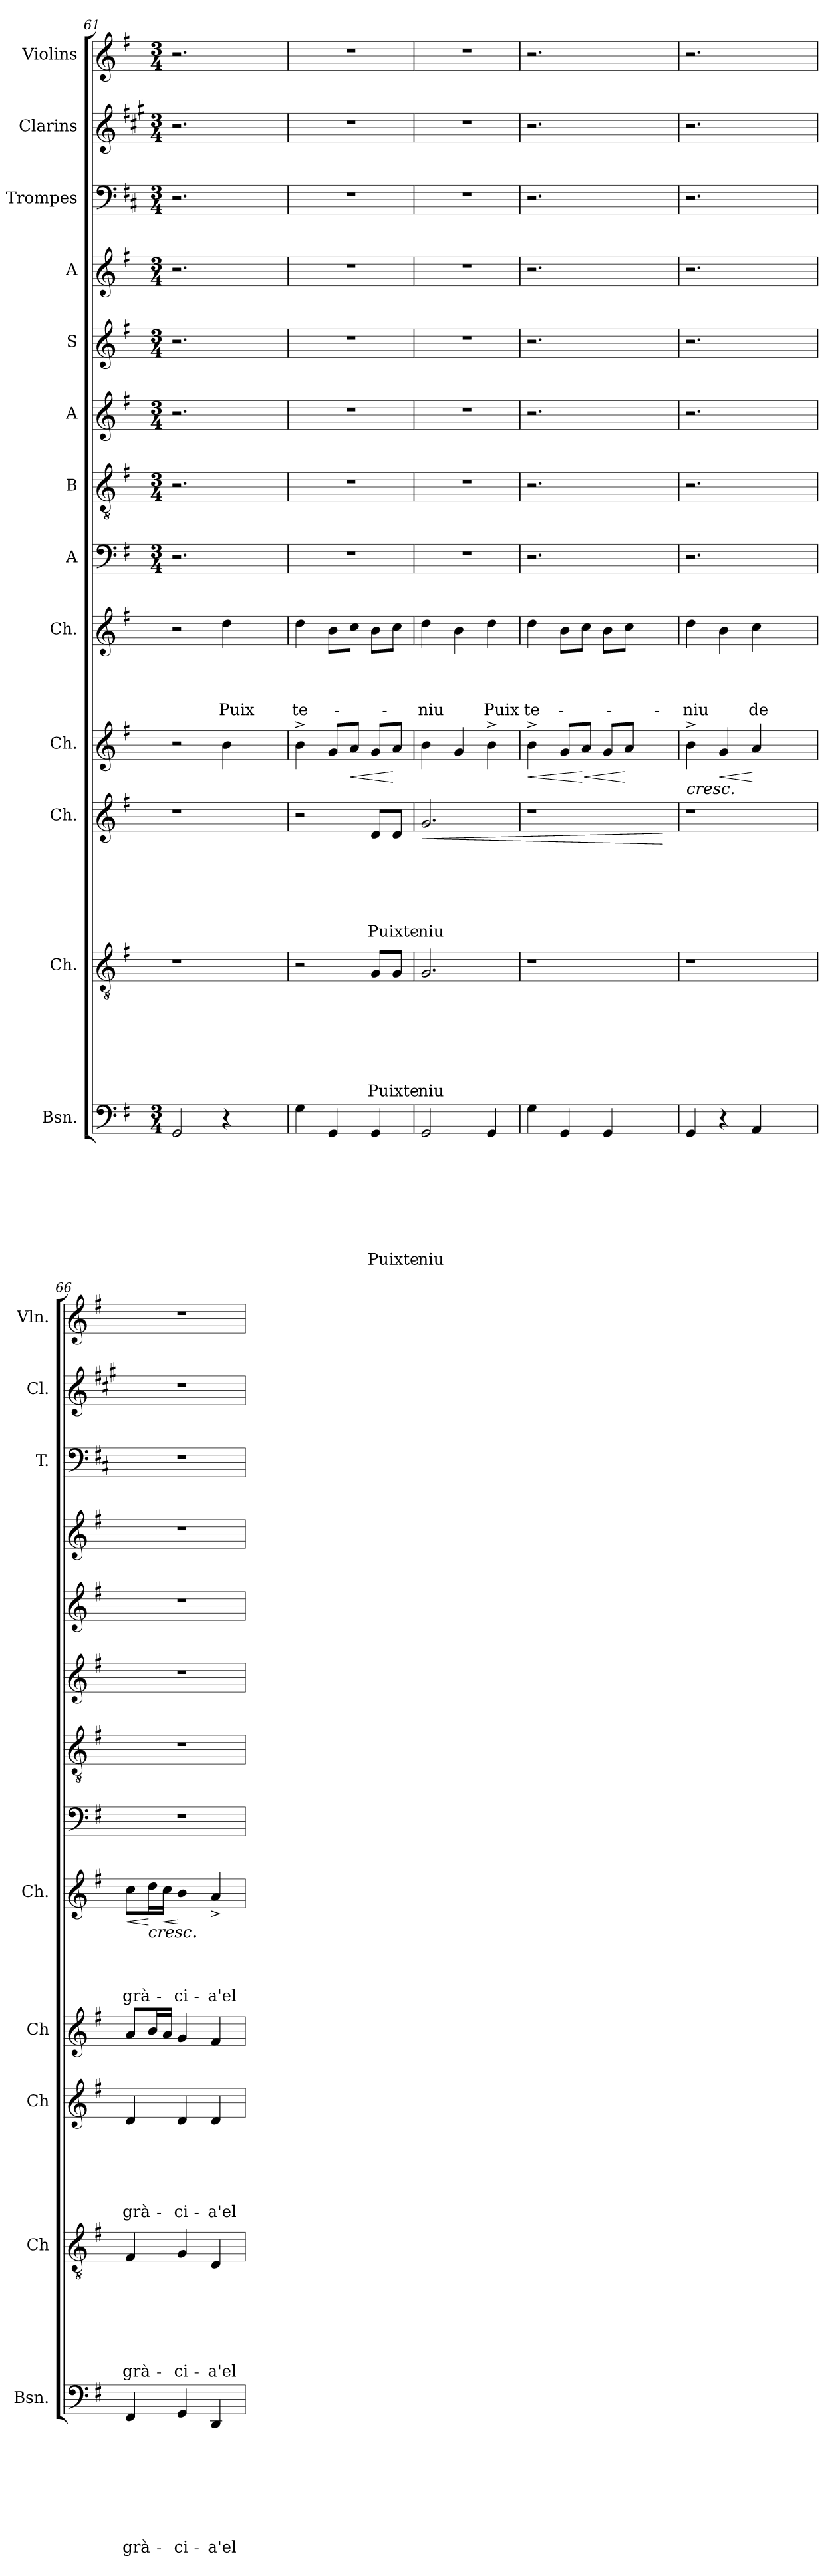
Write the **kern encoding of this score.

**kern	**text	**text	**text	**text	**text	**text	**text	**text	**kern	**text	**text	**text	**text	**text	**text	**text	**kern	**text	**text	**text	**text	**text	**text	**dynam	**kern	**dynam	**kern	**text	**text	**text	**text	**dynam	**kern	**kern	**kern	**kern	**kern	**kern	**kern	**kern
*part13	*part13	*part13	*part13	*part13	*part13	*part13	*part13	*part13	*part12	*part12	*part12	*part12	*part12	*part12	*part12	*part12	*part11	*part11	*part11	*part11	*part11	*part11	*part11	*part11	*part10	*part10	*part9	*part9	*part9	*part9	*part9	*part9	*part8	*part7	*part6	*part5	*part4	*part3	*part2	*part1
*staff13	*staff13	*staff13	*staff13	*staff13	*staff13	*staff13	*staff13	*staff13	*staff12	*staff12	*staff12	*staff12	*staff12	*staff12	*staff12	*staff12	*staff11	*staff11	*staff11	*staff11	*staff11	*staff11	*staff11	*staff11	*staff10	*staff10	*staff9	*staff9	*staff9	*staff9	*staff9	*staff9	*staff8	*staff7	*staff6	*staff5	*staff4	*staff3	*staff2	*staff1
*I"Bsn.	*	*	*	*	*	*	*	*	*I"Ch.	*	*	*	*	*	*	*	*I"Ch.	*	*	*	*	*	*	*	*I"Ch.	*	*I"Ch.	*	*	*	*	*	*I"A	*I"B	*I"A	*I"S	*I"A	*I"Trompes	*I"Clarins	*I"Violins
*I'Bsn.	*	*	*	*	*	*	*	*	*I'Ch	*	*	*	*	*	*	*	*I'Ch	*	*	*	*	*	*	*	*I'Ch	*	*I'Ch.	*	*	*	*	*	*	*	*	*	*	*I'T.	*I'Cl.	*I'Vln.
!!LO:PB:g=z
*clefF4	*	*	*	*	*	*	*	*	*clefGv2	*	*	*	*	*	*	*	*clefG2	*	*	*	*	*	*	*	*clefG2	*	*clefG2	*	*	*	*	*	*clefF4	*clefGv2	*clefG2	*clefG2	*clefG2	*clefF4	*clefG2	*clefG2
*	*	*	*	*	*	*	*	*	*	*	*	*	*	*	*	*	*	*	*	*	*	*	*	*	*	*	*	*	*	*	*	*	*	*	*	*	*	*ITrd4c7	*ITrd1c2	*
*k[f#]	*	*	*	*	*	*	*	*	*k[f#]	*	*	*	*	*	*	*	*k[f#]	*	*	*	*	*	*	*	*k[f#]	*	*k[f#]	*	*	*	*	*	*k[f#]	*k[f#]	*k[f#]	*k[f#]	*k[f#]	*k[f#]	*k[f#]	*k[f#]
*G:	*	*	*	*	*	*	*	*	*G:	*	*	*	*	*	*	*	*G:	*	*	*	*	*	*	*	*G:	*	*G:	*	*	*	*	*	*G:	*G:	*G:	*G:	*G:	*G:	*G:	*G:
*M3/4	*	*	*	*	*	*	*	*	*	*	*	*	*	*	*	*	*	*	*	*	*	*	*	*	*	*	*	*	*	*	*	*	*M3/4	*M3/4	*M3/4	*M3/4	*M3/4	*M3/4	*M3/4	*M3/4
=61	=61	=61	=61	=61	=61	=61	=61	=61	=61	=61	=61	=61	=61	=61	=61	=61	=61	=61	=61	=61	=61	=61	=61	=61	=61	=61	=61	=61	=61	=61	=61	=61	=61	=61	=61	=61	=61	=61	=61	=61
!	!	!	!	!	!	!	!	!	!LO:N:vis=1	!	!	!	!	!	!	!	!LO:N:vis=1	!	!	!	!	!	!	!	!	!	!	!	!	!	!	!	!	!	!	!	!	!	!	!
2GG/	.	.	.	.	.	.	.	.	1r	.	.	.	.	.	.	.	1r	.	.	.	.	.	.	.	2r	.	2r	.	.	.	.	.	2.r	2.r	2.r	2.r	2.r	2.r	2.r	2.r
!	!	!	!	!	!	!	!	!	!	!	!	!	!	!	!	!	!	!	!	!	!	!	!	!	!	!	!	!	!	!	!LO:LY:b	!	!	!	!	!	!	!	!	!
4r	.	.	.	.	.	.	.	.	.	.	.	.	.	.	.	.	.	.	.	.	.	.	.	.	4b\	.	4dd\	.	.	.	Puix	.	.	.	.	.	.	.	.	.
4ryy	.	.	.	.	.	.	.	.	.	.	.	.	.	.	.	.	.	.	.	.	.	.	.	.	4ryy	.	4ryy	.	.	.	.	.	4ryy	4ryy	4ryy	4ryy	4ryy	4ryy	4ryy	4ryy
=62	=62	=62	=62	=62	=62	=62	=62	=62	=62	=62	=62	=62	=62	=62	=62	=62	=62	=62	=62	=62	=62	=62	=62	=62	=62	=62	=62	=62	=62	=62	=62	=62	=62	=62	=62	=62	=62	=62	=62	=62
!	!	!	!	!	!	!	!	!	!	!	!	!	!	!	!	!	!	!	!	!	!	!	!	!	!	!	!	!	!	!	!LO:LY:b	!	!	!	!	!	!	!	!	!
4G\	.	.	.	.	.	.	.	.	2r	.	.	.	.	.	.	.	2r	.	.	.	.	.	.	.	4b^>\	.	4dd\	.	.	.	te-	.	2.r	2.r	2.r	2.r	2.r	2.r	2.r	2.r
4GG/	.	.	.	.	.	.	.	.	.	.	.	.	.	.	.	.	.	.	.	.	.	.	.	.	8g/L	.	8b\L	.	.	.	.	.	.	.	.	.	.	.	.	.
!	!	!	!	!	!	!	!	!	!	!	!	!	!	!	!	!	!	!	!	!	!	!	!	!	!	!LO:HP:b	!	!	!	!	!	!	!	!	!	!	!	!	!	!
.	.	.	.	.	.	.	.	.	.	.	.	.	.	.	.	.	.	.	.	.	.	.	.	.	8a/J	<	8cc\J	.	.	.	.	.	.	.	.	.	.	.	.	.
!	!	!	!	!	!	!	!	!LO:LY:a	!	!	!	!	!	!	!	!LO:LY:a	!	!	!	!	!	!	!LO:LY:b	!	!	!	!	!	!	!	!	!	!	!	!	!	!	!	!	!
4GG/	.	.	.	.	.	.	.	Puixte-	8G/L	.	.	.	.	.	.	Puixte-	8d/L	.	.	.	.	.	Puixte-	.	8g/L	.	8b\L	.	.	.	.	.	.	.	.	.	.	.	.	.
.	.	.	.	.	.	.	.	.	8G/J	.	.	.	.	.	.	.	8d/J	.	.	.	.	.	.	.	8a/J	[	8cc\J	.	.	.	.	.	.	.	.	.	.	.	.	.
=63	=63	=63	=63	=63	=63	=63	=63	=63	=63	=63	=63	=63	=63	=63	=63	=63	=63	=63	=63	=63	=63	=63	=63	=63	=63	=63	=63	=63	=63	=63	=63	=63	=63	=63	=63	=63	=63	=63	=63	=63
!	!	!	!	!	!	!	!	!LO:LY:a	!	!	!	!	!	!	!	!LO:LY:a	!	!	!	!	!	!	!LO:LY:b	!LO:HP:b	!	!	!	!	!	!	!LO:LY:b	!	!	!	!	!	!	!	!	!
2GG/	.	.	.	.	.	.	.	-niu	2.G/	.	.	.	.	.	.	-niu	2.g/	.	.	.	.	.	-niu	<	4b\	.	4dd\	.	.	.	-niu	.	2.r	2.r	2.r	2.r	2.r	2.r	2.r	2.r
.	.	.	.	.	.	.	.	.	.	.	.	.	.	.	.	.	.	.	.	.	.	.	.	.	4g/	.	4b\	.	.	.	.	.	.	.	.	.	.	.	.	.
!	!	!	!	!	!	!	!	!	!	!	!	!	!	!	!	!	!	!	!	!	!	!	!	!	!	!	!	!	!	!	!LO:LY:b	!	!	!	!	!	!	!	!	!
4GG/	.	.	.	.	.	.	.	.	.	.	.	.	.	.	.	.	.	.	.	.	.	.	.	.	4b^>\	.	4dd\	.	.	.	Puix	.	.	.	.	.	.	.	.	.
=64	=64	=64	=64	=64	=64	=64	=64	=64	=64	=64	=64	=64	=64	=64	=64	=64	=64	=64	=64	=64	=64	=64	=64	=64	=64	=64	=64	=64	=64	=64	=64	=64	=64	=64	=64	=64	=64	=64	=64	=64
!	!	!	!	!	!	!	!	!	!LO:N:vis=1	!	!	!	!	!	!	!	!LO:N:vis=1	!	!	!	!	!	!	!	!	!LO:HP:b	!	!	!	!	!LO:LY:b	!	!	!	!	!	!	!	!	!
4G\	.	.	.	.	.	.	.	.	1r	.	.	.	.	.	.	.	1r	.	.	.	.	.	.	.	4b^>\	<	4dd\	.	.	.	te-	.	2.r	2.r	2.r	2.r	2.r	2.r	2.r	2.r
4GG/	.	.	.	.	.	.	.	.	.	.	.	.	.	.	.	.	.	.	.	.	.	.	.	.	8g/L	.	8b\L	.	.	.	.	.	.	.	.	.	.	.	.	.
!	!	!	!	!	!	!	!	!	!	!	!	!	!	!	!	!	!	!	!	!	!	!	!	!	!	!LO:HP:n=1:b	!	!	!	!	!	!	!	!	!	!	!	!	!	!
.	.	.	.	.	.	.	.	.	.	.	.	.	.	.	.	.	.	.	.	.	.	.	.	.	8a/J	[ <	8cc\J	.	.	.	.	.	.	.	.	.	.	.	.	.
4GG/	.	.	.	.	.	.	.	.	.	.	.	.	.	.	.	.	.	.	.	.	.	.	.	.	8g/L	.	8b\L	.	.	.	.	.	.	.	.	.	.	.	.	.
.	.	.	.	.	.	.	.	.	.	.	.	.	.	.	.	.	.	.	.	.	.	.	.	.	8a/J	[	8cc\J	.	.	.	.	.	.	.	.	.	.	.	.	.
4ryy	.	.	.	.	.	.	.	.	.	.	.	.	.	.	.	.	.	.	.	.	.	.	.	.	4ryy	.	4ryy	.	.	.	.	.	4ryy	4ryy	4ryy	4ryy	4ryy	4ryy	4ryy	4ryy
.	.	.	.	.	.	.	.	.	.	.	.	.	.	.	.	.	.	.	.	.	.	.	.	[	.	.	.	.	.	.	.	.	.	.	.	.	.	.	.	.
=65	=65	=65	=65	=65	=65	=65	=65	=65	=65	=65	=65	=65	=65	=65	=65	=65	=65	=65	=65	=65	=65	=65	=65	=65	=65	=65	=65	=65	=65	=65	=65	=65	=65	=65	=65	=65	=65	=65	=65	=65
!	!	!	!	!	!	!	!	!	!LO:N:vis=1	!	!	!	!	!	!	!	!LO:N:vis=1	!	!	!	!	!	!	!	!	!LO:HP:b	!	!	!	!	!LO:LY:b	!	!	!	!	!	!	!	!	!
4GG/	.	.	.	.	.	.	.	.	1r	.	.	.	.	.	.	.	1r	.	.	.	.	.	.	.	4b^>\	<	4dd\	.	.	.	-niu	.	2.r	2.r	2.r	2.r	2.r	2.r	2.r	2.r
!	!	!	!	!	!	!	!	!	!	!	!	!	!	!	!	!	!	!	!	!	!	!	!	!	!	!LO:HP:b	!	!	!	!	!	!	!	!	!	!	!	!	!	!
4r	.	.	.	.	.	.	.	.	.	.	.	.	.	.	.	.	.	.	.	.	.	.	.	.	4g/	<	4b\	.	.	.	.	.	.	.	.	.	.	.	.	.
!	!	!	!	!	!	!	!	!	!	!	!	!	!	!	!	!	!	!	!	!	!	!	!	!	!	!	!	!	!	!	!LO:LY:b	!	!	!	!	!	!	!	!	!
4AA/	.	.	.	.	.	.	.	.	.	.	.	.	.	.	.	.	.	.	.	.	.	.	.	.	4a/	[	4cc\	.	.	.	de	.	.	.	.	.	.	.	.	.
4ryy	.	.	.	.	.	.	.	.	.	.	.	.	.	.	.	.	.	.	.	.	.	.	.	.	4ryy	[	4ryy	.	.	.	.	.	4ryy	4ryy	4ryy	4ryy	4ryy	4ryy	4ryy	4ryy
=66	=66	=66	=66	=66	=66	=66	=66	=66	=66	=66	=66	=66	=66	=66	=66	=66	=66	=66	=66	=66	=66	=66	=66	=66	=66	=66	=66	=66	=66	=66	=66	=66	=66	=66	=66	=66	=66	=66	=66	=66
!	!	!	!	!	!	!	!	!LO:LY:a	!	!	!	!	!	!	!	!LO:LY:a	!	!	!	!	!	!	!LO:LY:b	!	!	!	!	!	!	!	!LO:LY:b	!LO:HP:b	!	!	!	!	!	!	!	!
4FF#/	.	.	.	.	.	.	.	grà-	4F#/	.	.	.	.	.	.	grà-	4d/	.	.	.	.	.	grà-	.	8a/L	.	8cc\L	.	.	.	grà-	<	2.r	2.r	2.r	2.r	2.r	2.r	2.r	2.r
!	!	!	!	!	!	!	!	!	!	!	!	!	!	!	!	!	!	!	!	!	!	!	!	!	!	!	!	!	!	!	!	!LO:HP:n=1:b	!	!	!	!	!	!	!	!
.	.	.	.	.	.	.	.	.	.	.	.	.	.	.	.	.	.	.	.	.	.	.	.	.	16b/L	.	16dd\L	.	.	.	.	[ <	.	.	.	.	.	.	.	.
!	!	!	!	!	!	!	!	!	!	!	!	!	!	!	!	!	!	!	!	!	!	!	!	!	!	!	!	!	!	!	!	!LO:HP:b	!	!	!	!	!	!	!	!
.	.	.	.	.	.	.	.	.	.	.	.	.	.	.	.	.	.	.	.	.	.	.	.	.	16a/JJ	.	16cc\JJ	.	.	.	.	<	.	.	.	.	.	.	.	.
!	!	!	!	!	!	!	!	!LO:LY:a	!	!	!	!	!	!	!	!LO:LY:a	!	!	!	!	!	!	!LO:LY:b	!	!	!	!	!	!	!	!LO:LY:b	!	!	!	!	!	!	!	!	!
4GG/	.	.	.	.	.	.	.	-ci-	4G/	.	.	.	.	.	.	-ci-	4d/	.	.	.	.	.	-ci-	.	4g/	.	4b\	.	.	.	-ci-	[	.	.	.	.	.	.	.	.
!	!	!	!	!	!	!	!	!LO:LY:a	!	!	!	!	!	!	!	!LO:LY:a	!	!	!	!	!	!	!LO:LY:b	!	!	!	!	!	!	!	!LO:LY:b	!	!	!	!	!	!	!	!	!
4DD/	.	.	.	.	.	.	.	-a'el	4D/	.	.	.	.	.	.	-a'el	4d/	.	.	.	.	.	-a'el	.	4f#/	.	4a^</	.	.	.	-a'el	[	.	.	.	.	.	.	.	.
=	=	=	=	=	=	=	=	=	=	=	=	=	=	=	=	=	=	=	=	=	=	=	=	=	=	=	=	=	=	=	=	=	=	=	=	=	=	=	=	=
*-	*-	*-	*-	*-	*-	*-	*-	*-	*-	*-	*-	*-	*-	*-	*-	*-	*-	*-	*-	*-	*-	*-	*-	*-	*-	*-	*-	*-	*-	*-	*-	*-	*-	*-	*-	*-	*-	*-	*-	*-
